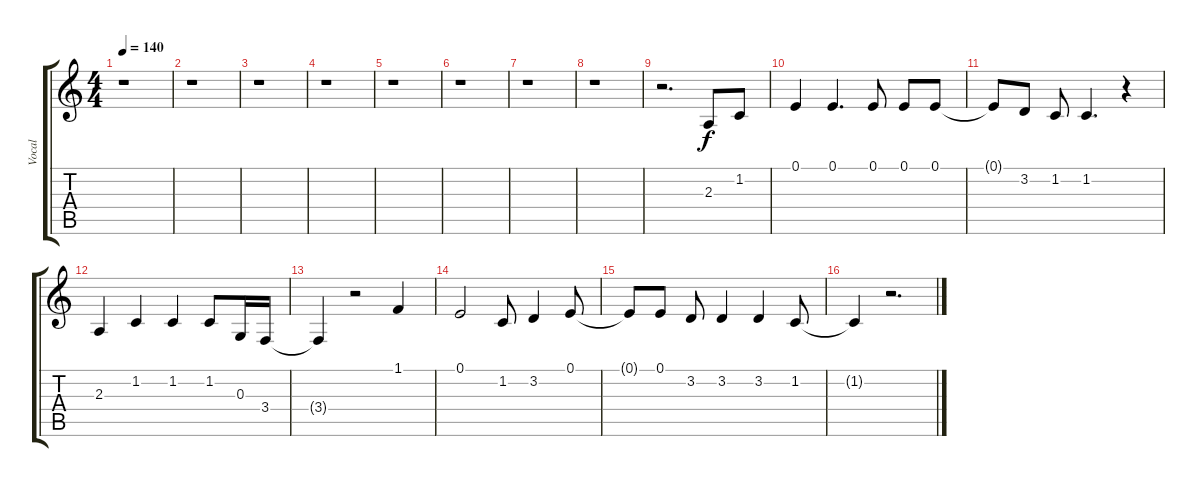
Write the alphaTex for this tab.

\track ("Vocal" "Vocal") {instrument stringensemble1}
\staff {score tabs}
\tuning (E4 B3 G3 D3 A2 E2) {hide}
\ts (4 4)
\tempo 140
\clef g2
\ks c
r.1{dy f instrument stringensemble1} |
r.1 |
r.1 |
r.1 |
r.1 |
r.1 |
r.1 |
r.1 |
r.2{d} 2.3.8 1.2.8 |
0.1.4 0.1.4{d} 0.1.8 0.1.8 0.1.8 |
0.1{t}.8 3.2.8 1.2.8 1.2.4{d} r.4 |
2.3.4 1.2.4 1.2.4 1.2.8 0.3.16 3.4.16 |
3.4{t}.4 r.2 1.1.4 |
0.1.2 1.2.8 3.2.4 0.1.8 |
0.1{t}.8 0.1.8 3.2.8 3.2.4 3.2.4 1.2.8 |
1.2{t}.4 r.2{d}
